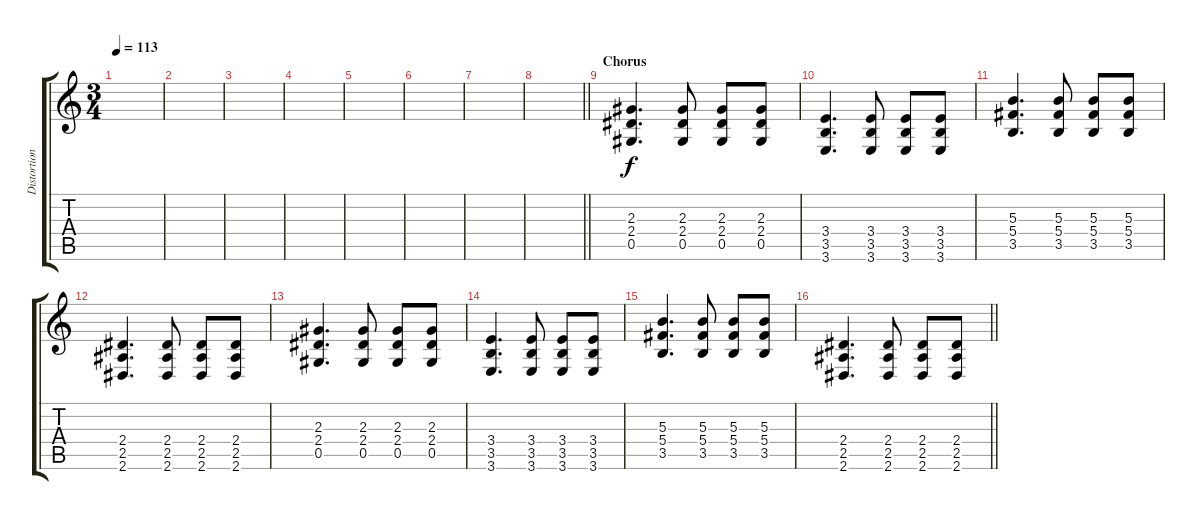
\track ("Distortion Guitar" "Distortion") {instrument overdrivenguitar}
\staff {score tabs}
\tuning (Eb4 Bb3 Gb3 Db3 Ab2 Db2) {hide}
\ts (3 4)
\tempo 113
\clef g2
\ks c
|
|
|
|
|
|
|
\barLineRight lightlight
|
\section ("" "Chorus")
(2.3 2.4 0.5).4{d} (2.3 2.4 0.5).8 (2.3 2.4 0.5).8 (2.3 2.4 0.5).8 |
(3.4 3.5 3.6).4{d} (3.4 3.5 3.6).8 (3.4 3.5 3.6).8 (3.4 3.5 3.6).8 |
(5.3 5.4 3.5).4{d} (5.3 5.4 3.5).8 (5.3 5.4 3.5).8 (5.3 5.4 3.5).8 |
(2.4 2.5 2.6).4{d} (2.4 2.5 2.6).8 (2.4 2.5 2.6).8 (2.4 2.5 2.6).8 |
(2.3 2.4 0.5).4{d} (2.3 2.4 0.5).8 (2.3 2.4 0.5).8 (2.3 2.4 0.5).8 |
(3.4 3.5 3.6).4{d} (3.4 3.5 3.6).8 (3.4 3.5 3.6).8 (3.4 3.5 3.6).8 |
(5.3 5.4 3.5).4{d} (5.3 5.4 3.5).8 (5.3 5.4 3.5).8 (5.3 5.4 3.5).8 |
\barLineRight lightlight
(2.4 2.5 2.6).4{d} (2.4 2.5 2.6).8 (2.4 2.5 2.6).8 (2.4 2.5 2.6).8
